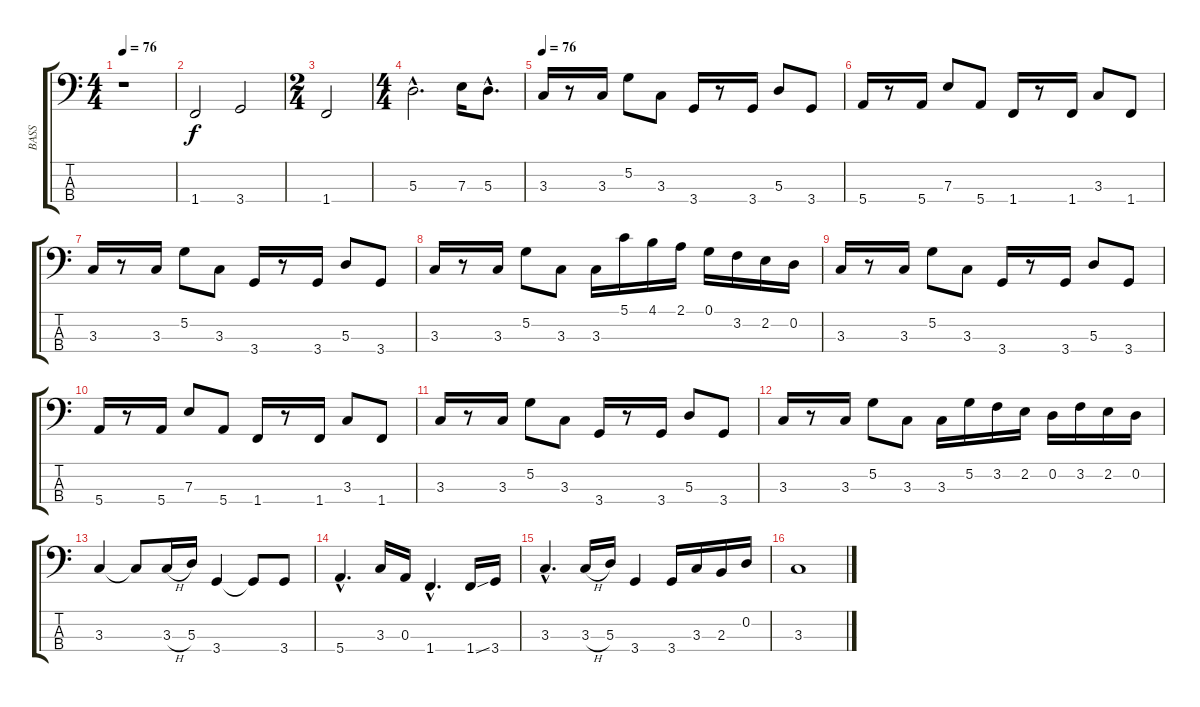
\track ("BASS" "BASS") {instrument electricbassfinger}
\staff {score tabs}
\tuning (G2 D2 A1 E1) {hide}
\ts (4 4)
\tempo 76
\clef f4
\ks c
r.1{dy f} |
1.4.2 3.4.2 |
\ts (2 4)
1.4.2 |
\ts (4 4)
5.3{hac}.2{d} 7.3.16 5.3{hac}.8{d} |
\tempo 76
3.3.16 r.8 3.3.16 5.2.8 3.3.8 3.4.16 r.8 3.4.16 5.3.8 3.4.8 |
5.4.16 r.8 5.4.16 7.3.8 5.4.8 1.4.16 r.8 1.4.16 3.3.8 1.4.8 |
3.3.16 r.8 3.3.16 5.2.8 3.3.8 3.4.16 r.8 3.4.16 5.3.8 3.4.8 |
3.3.16 r.8 3.3.16 5.2.8 3.3.8 3.3.16 5.1.16 4.1.16 2.1.16 0.1.16 3.2.16 2.2.16 0.2.16 |
3.3.16 r.8 3.3.16 5.2.8 3.3.8 3.4.16 r.8 3.4.16 5.3.8 3.4.8 |
5.4.16 r.8 5.4.16 7.3.8 5.4.8 1.4.16 r.8 1.4.16 3.3.8 1.4.8 |
3.3.16 r.8 3.3.16 5.2.8 3.3.8 3.4.16 r.8 3.4.16 5.3.8 3.4.8 |
3.3.16 r.8 3.3.16 5.2.8 3.3.8 3.3.16 5.2.16 3.2.16 2.2.16 0.2.16 3.2.16 2.2.16 0.2.16 |
3.3.4 3.3{t}.8 3.3{h}.16 5.3.16 3.4.4 3.4{t}.8 3.4.8 |
5.4{hac}.4{d} 3.3.16 0.3.16 1.4{hac}.4{d} 1.4{ss}.16 3.4.16 |
3.3{hac}.4{d} 3.3{h}.16 5.3.16 3.4.4 3.4.16 3.3.16 2.3.16 0.2.16 |
3.3.1
